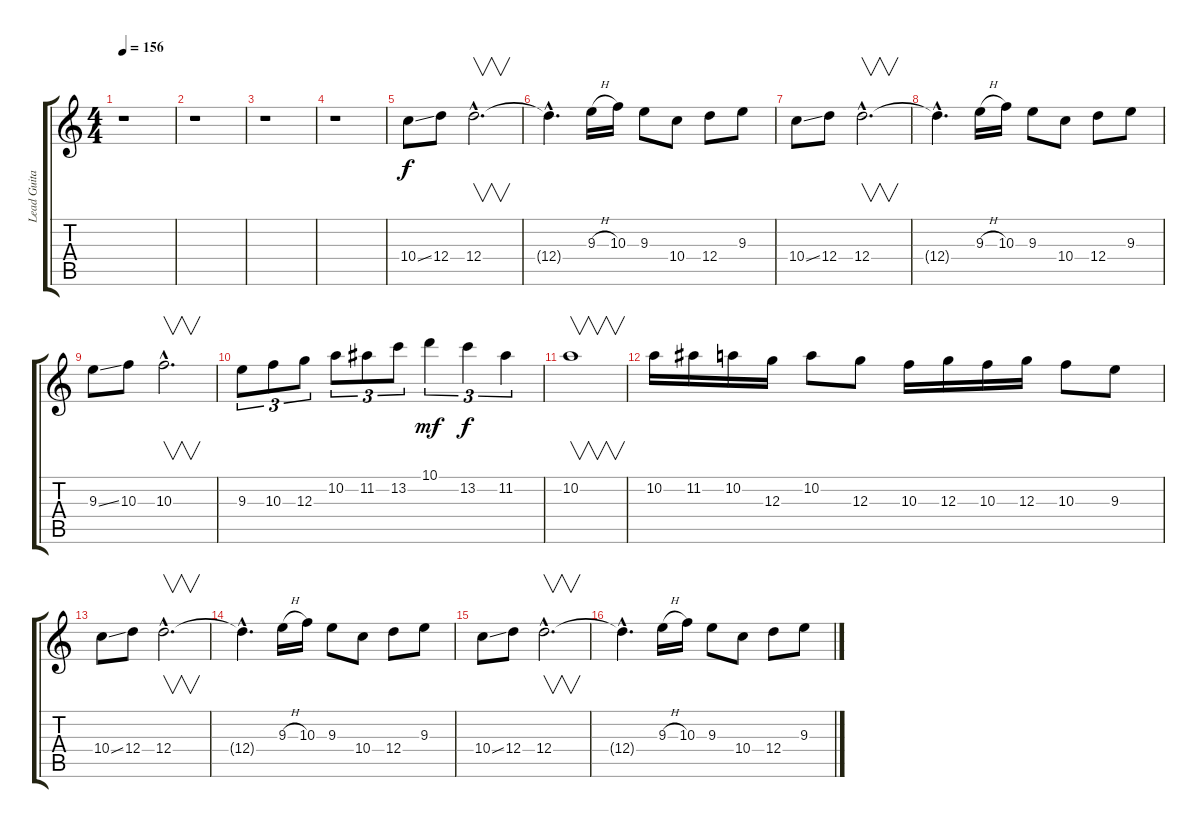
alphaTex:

\track ("Lead Guitar I" "Lead Guita") {instrument distortionguitar}
\staff {score tabs}
\tuning (E4 B3 G3 D3 A2 E2) {hide}
\ts (4 4)
\tempo 156
\clef g2
\ks c
r.1{dy f} |
r.1 |
r.1 |
r.1 |
10.4{ss}.8 12.4.8 12.4{hac}.2{v d} |
12.4{hac t}.4{d} 9.3{h}.16 10.3.16 9.3.8 10.4.8 12.4.8 9.3.8 |
10.4{ss}.8 12.4.8 12.4{hac}.2{v d} |
12.4{hac t}.4{d} 9.3{h}.16 10.3.16 9.3.8 10.4.8 12.4.8 9.3.8 |
9.3{ss}.8 10.3.8 10.3{hac}.2{v d} |
9.3.8{tu (3 2)} 10.3.8{tu (3 2)} 12.3.8{tu (3 2)} 10.2.8{tu (3 2)} 11.2.8{tu (3 2)} 13.2.8{tu (3 2)} 10.1.4{tu (3 2) dy mf} 13.2.4{tu (3 2) dy f} 11.2.4{tu (3 2)} |
10.2.1{v} |
10.2.16 11.2.16 10.2.16 12.3.16 10.2.8 12.3.8 10.3.16 12.3.16 10.3.16 12.3.16 10.3.8 9.3.8 |
10.4{ss}.8 12.4.8 12.4{hac}.2{v d} |
12.4{hac t}.4{d} 9.3{h}.16 10.3.16 9.3.8 10.4.8 12.4.8 9.3.8 |
10.4{ss}.8 12.4.8 12.4{hac}.2{v d} |
12.4{hac t}.4{d} 9.3{h}.16 10.3.16 9.3.8 10.4.8 12.4.8 9.3.8
